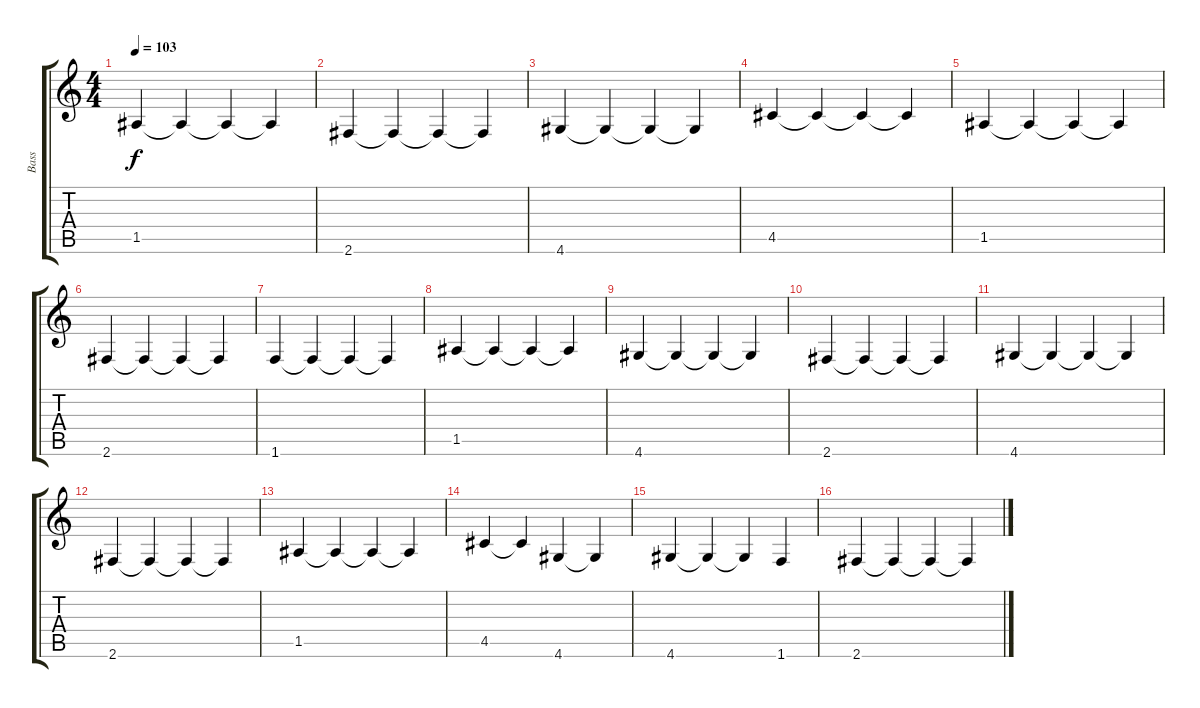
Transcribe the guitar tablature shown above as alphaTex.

\track ("Bass" "Bass") {instrument electricbassfinger}
\staff {score tabs}
\tuning (E4 B3 G3 D3 A2 E2) {hide}
\ts (4 4)
\tempo 103
\clef g2
\ks c
1.5.4{dy f} 1.5{t}.4 1.5{t}.4 1.5{t}.4 |
2.6.4 2.6{t}.4 2.6{t}.4 2.6{t}.4 |
4.6.4 4.6{t}.4 4.6{t}.4 4.6{t}.4 |
4.5.4 4.5{t}.4 4.5{t}.4 4.5{t}.4 |
1.5.4 1.5{t}.4 1.5{t}.4 1.5{t}.4 |
2.6.4 2.6{t}.4 2.6{t}.4 2.6{t}.4 |
1.6.4 1.6{t}.4 1.6{t}.4 1.6{t}.4 |
1.5.4 1.5{t}.4 1.5{t}.4 1.5{t}.4 |
4.6.4 4.6{t}.4 4.6{t}.4 4.6{t}.4 |
2.6.4 2.6{t}.4 2.6{t}.4 2.6{t}.4 |
4.6.4 4.6{t}.4 4.6{t}.4 4.6{t}.4 |
2.6.4 2.6{t}.4 2.6{t}.4 2.6{t}.4 |
1.5.4 1.5{t}.4 1.5{t}.4 1.5{t}.4 |
4.5.4 4.5{t}.4 4.6.4 4.6{t}.4 |
4.6.4 4.6{t}.4 4.6{t}.4 1.6.4 |
2.6.4 2.6{t}.4 2.6{t}.4 2.6{t}.4
